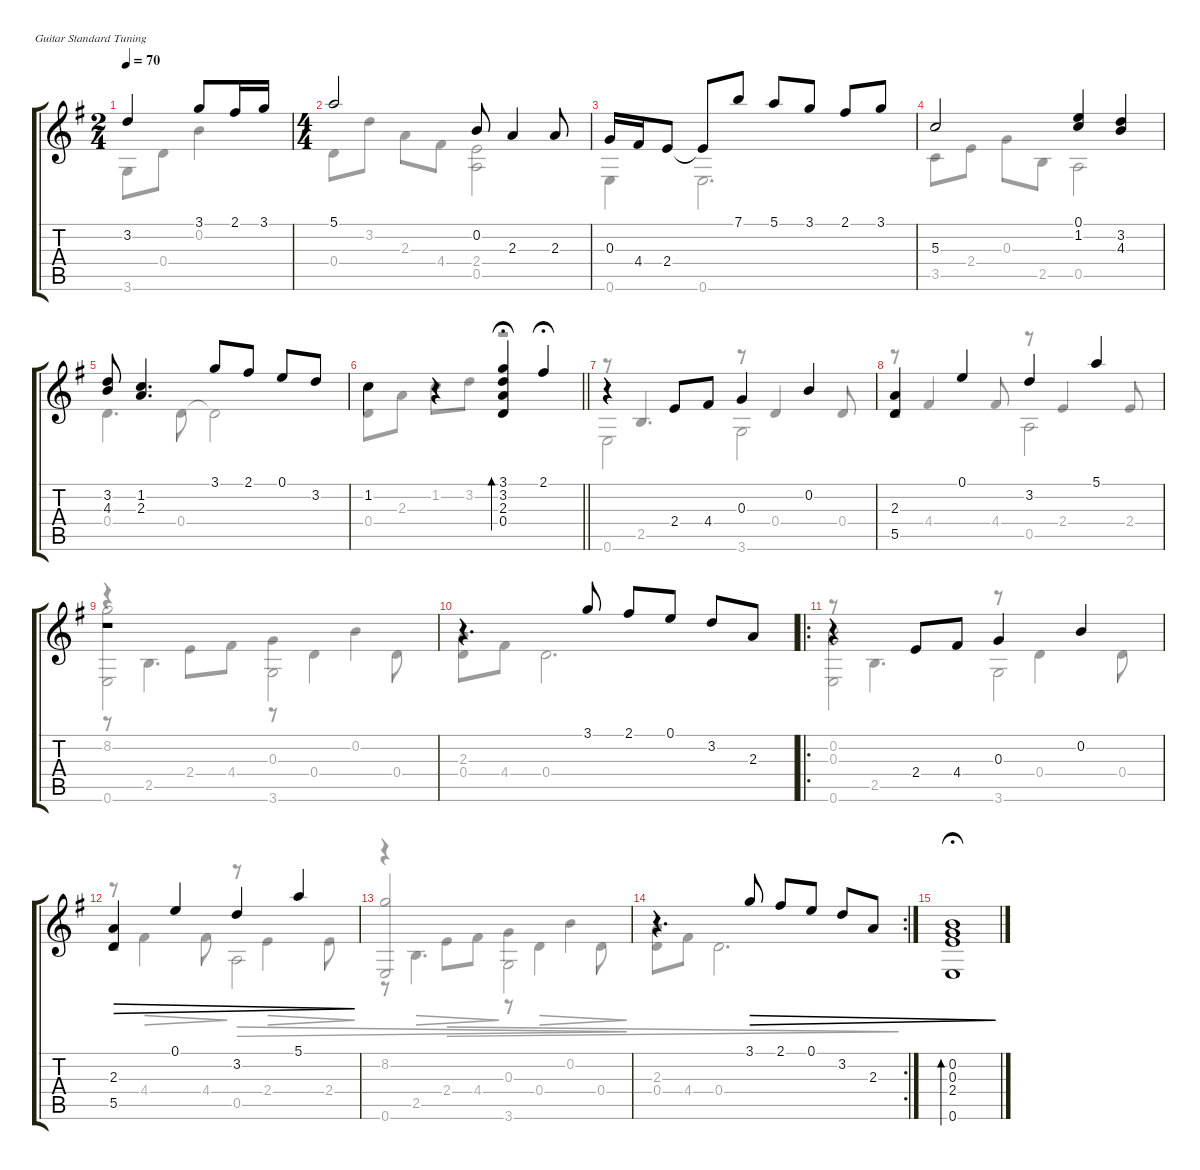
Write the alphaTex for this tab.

\defaultSystemsLayout 4
\hideDynamics
\bracketExtendMode groupsimilarinstruments
\firstSystemTrackNameOrientation horizontal
\otherSystemsTrackNameOrientation horizontal
\track "" {instrument acousticguitarnylon}
\staff {score tabs}
\tuning (E4 B3 G3 D3 A2 E2)
\voice
\ts (2 4)
\tempo 70
\clef g2
\ks eminor
3.2.4{dy f} 3.1.8 2.1.16 3.1.16 |
\ts (4 4)
5.1.2 0.2.8 2.3.4 2.3.8 |
0.3.16 4.4.16 2.4.8 2.4{t}.8 7.1.8 5.1.8 3.1.8 2.1.8 3.1.8 |
5.3.2 (1.2 0.1).4 (3.2 4.3).4 |
(3.2 4.3).8 (2.3 1.2).4{d} 3.1.8 2.1.8 0.1.8 3.2.8 |
\barLineRight lightlight
1.2.4 r.4{beam invert} (3.1 3.2 2.3 0.4).4{bd 60 fermata (medium 0.5)} 2.1.4{fermata (medium 0.5)} |
r.4 2.4.8 4.4.8 0.3.4 0.2.4 |
(2.3 5.5).4 0.1.4 3.2.4 5.1.4 |
r.1 |
r.4{d} 3.1.8 2.1.8 0.1.8 3.2.8 2.3.8 |
\ro
r.4 2.4.8 4.4.8 0.3.4 0.2.4 |
(2.3 5.5).4{dec} 0.1.4{dec} 3.2.4{dec} 5.1.4{dec} |
|
\rc 2
r.4{d} 3.1.8{dec} 2.1.8{dec} 0.1.8{dec} 3.2.8{dec} 2.3.8{dec} |
(0.2 0.3 2.4 0.6).1{bd 30 dec fermata (medium 0.5)}
\voice
\clef g2
\ottava regular
\simile none
\ks eminor
3.6.8{dy f} 0.4.8 0.2.4 |
0.4.8 3.2.8 2.3.8 4.4.8 (0.5 2.4).2 |
0.6.4 0.6.2{d} |
3.5.8 2.4.8 0.3.8 2.5.8 0.5.2 |
0.4.4{d} 0.4.8 0.4{t}.2 |
\barLineRight lightlight
0.4.8 2.3.8 1.2.8 3.2.8 r.2{bd 0 fermata (medium 0.5)} |
r.8 2.5.4{d beam invert} r.8{beam invert} 0.4.4{beam invert} 0.4.8{beam invert} |
r.8{beam invert} 4.4.4{beam invert} 4.4.8{beam invert} r.8{beam invert} 2.4.4{beam invert} 2.4.8{beam invert} |
r.4 2.4.8 4.4.8 0.3.4 0.2.4 |
(2.3 0.4).8 4.4.8 0.4.2{d} |
r.8 2.5.4{d} r.8 0.4.4 0.4.8 |
r.8 4.4.4{dec} 4.4.8{dec} r.8 2.4.4{dec} 2.4.8{dec} |
r.4 2.4.8{dec} 4.4.8{dec} 0.3.4{dec} 0.2.4{dec} |
(2.3 0.4).8{dec} 4.4.8{dec} 0.4.2{d dec} |
\voice
\clef g2
\ottava regular
\simile none
\ks eminor
|
|
|
|
|
\barLineRight lightlight
|
0.6.2 3.6.2 |
r.2 0.5.2 |
(0.6 8.2).2 3.6.2 |
|
(0.6 0.3 0.2).2 3.6.2 |
r.2 0.5.2{dec} |
(0.6 8.2).2{dec beam invert} 3.6.2{dec} |
|
\voice
\clef g2
\ottava regular
\simile none
\ks eminor
|
|
|
|
|
\barLineRight lightlight
|
|
|
r.8 2.5.4{d} r.8 0.4.4 0.4.8 |
|
|
|
r.8 2.5.4{d dec} r.8 0.4.4{dec} 0.4.8{dec} |
|
